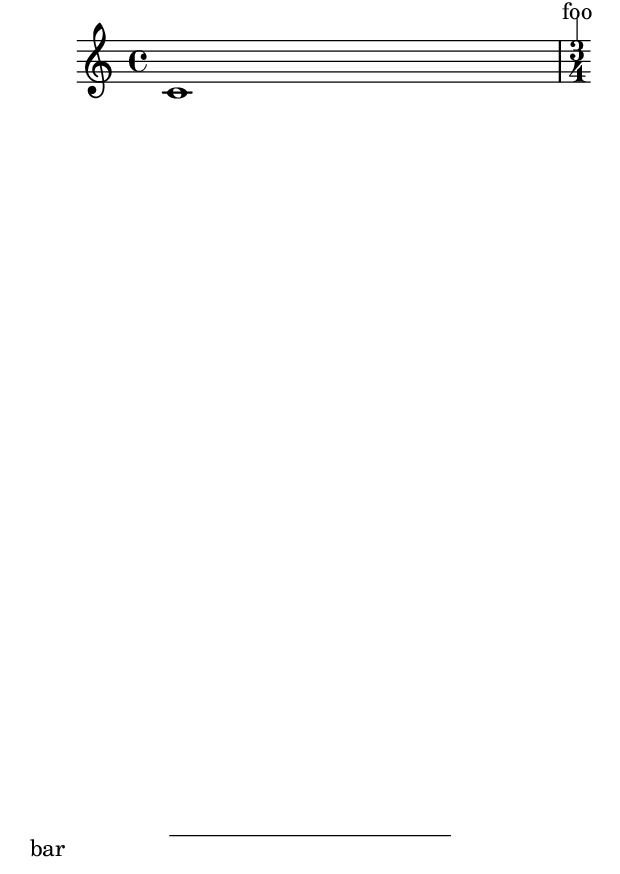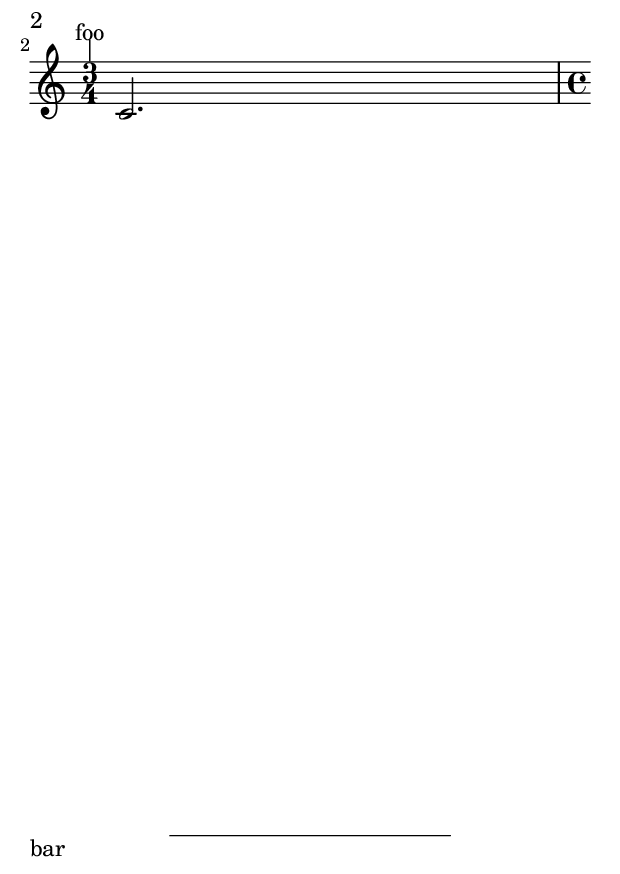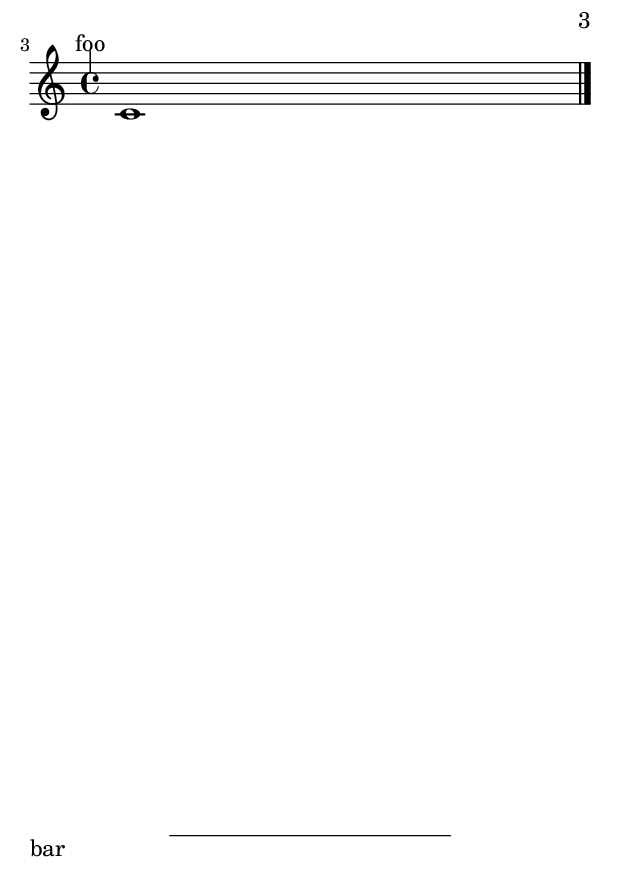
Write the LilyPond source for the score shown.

\version "2.16.0"
\header {
  texidoc = "With grobs that have break visibility, footnotes will
automatically take the break visibility of the grob being footnoted.
This behavior can be overridden.
"
}

#(set-default-paper-size "a6")

\book {

\new Staff
{
  \relative c' {
    c1
    \footnote "foo" #'(0 . 2) #'TimeSignature "bar" \default
    \time 3/4
    \break \pageBreak
    c2.
    \once \override Score . FootnoteItem #'break-visibility = ##(#f #f #t)
    \footnote "foo" #'(0 . 2) #'TimeSignature "bar" \default
    \time 4/4
    \break \pageBreak
    c1 \bar "|."
}}}
